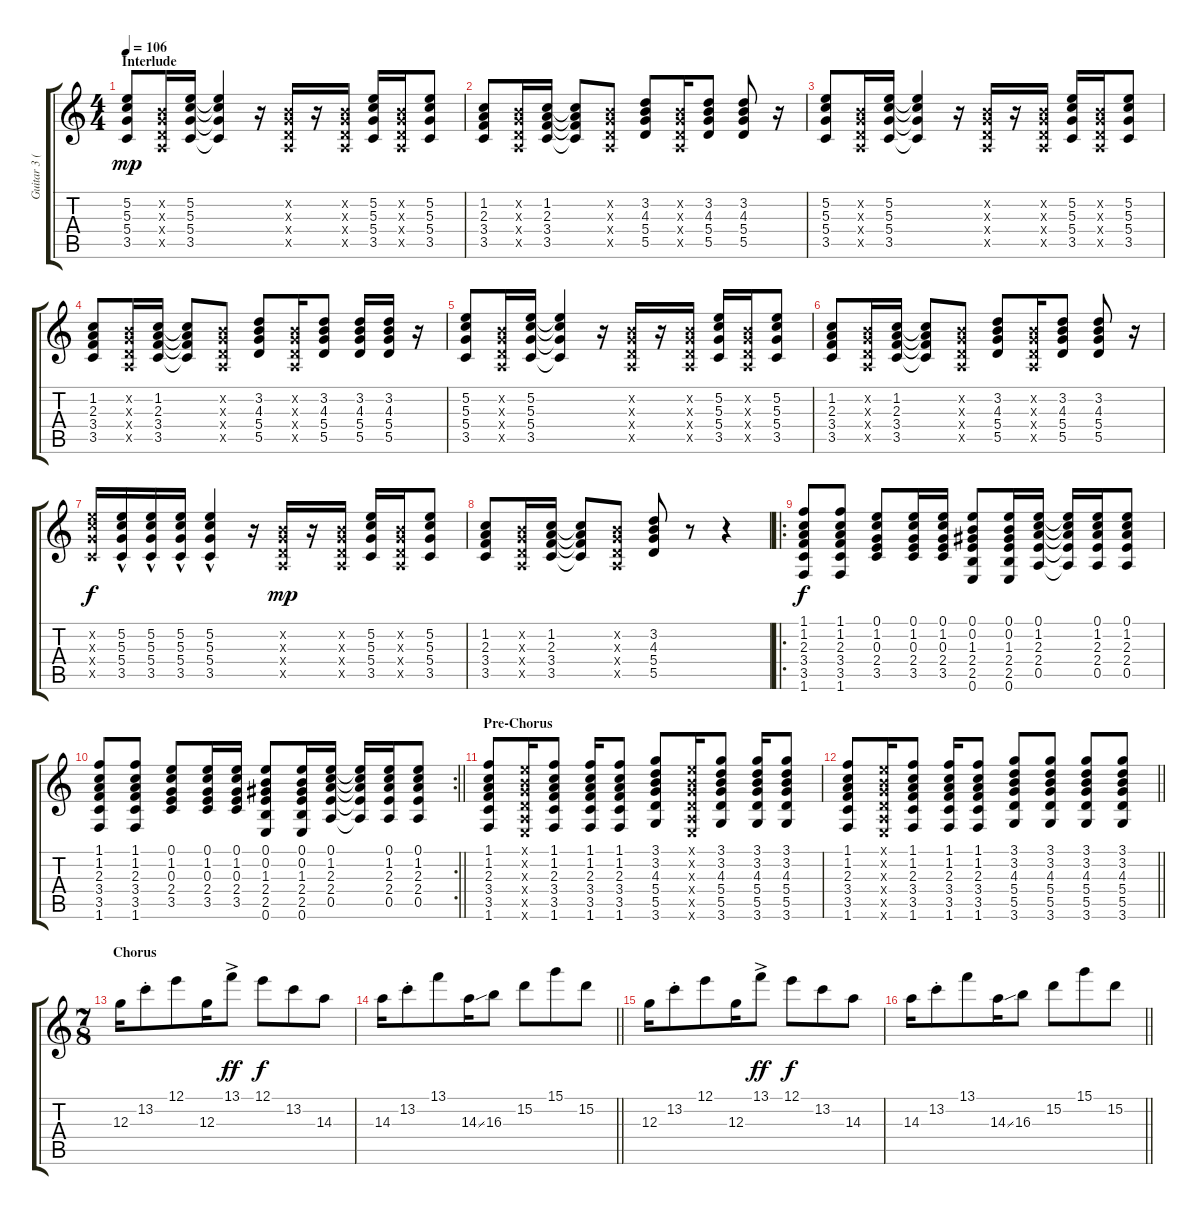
\track ("Guitar 3 (Dist)" "Guitar 3 (") {instrument overdrivenguitar}
\staff {score tabs}
\tuning (E4 B3 G3 D3 A2 E2) {hide}
\ts (4 4)
\section ("" "Interlude")
\tempo 106
\clef g2
\ks c
(5.2 5.3 5.4 3.5).8{dy mp} (0.2{x} 0.3{x} 0.4{x} 0.5{x}).16 (5.2 5.3 5.4 3.5).16 (5.2{t} 5.3{t} 5.4{t} 3.5{t}).4 r.16 (0.2{x} 0.3{x} 0.4{x} 0.5{x}).16 r.16 (0.2{x} 0.3{x} 0.4{x} 0.5{x}).16 (5.2 5.3 5.4 3.5).16 (0.2{x} 0.3{x} 0.4{x} 0.5{x}).16 (5.2 5.3 5.4 3.5).8 |
(1.2 2.3 3.4 3.5).8 (0.2{x} 0.3{x} 0.4{x} 0.5{x}).16 (1.2 2.3 3.4 3.5).16 (1.2{t} 2.3{t} 3.4{t} 3.5{t}).8 (0.2{x} 0.3{x} 0.4{x} 0.5{x}).8 (3.2 4.3 5.4 5.5).8 (0.2{x} 0.3{x} 0.4{x} 0.5{x}).16 (3.2 4.3 5.4 5.5).8 (3.2 4.3 5.4 5.5).8 r.16 |
(5.2 5.3 5.4 3.5).8 (0.2{x} 0.3{x} 0.4{x} 0.5{x}).16 (5.2 5.3 5.4 3.5).16 (5.2{t} 5.3{t} 5.4{t} 3.5{t}).4 r.16 (0.2{x} 0.3{x} 0.4{x} 0.5{x}).16 r.16 (0.2{x} 0.3{x} 0.4{x} 0.5{x}).16 (5.2 5.3 5.4 3.5).16 (0.2{x} 0.3{x} 0.4{x} 0.5{x}).16 (5.2 5.3 5.4 3.5).8 |
(1.2 2.3 3.4 3.5).8 (0.2{x} 0.3{x} 0.4{x} 0.5{x}).16 (1.2 2.3 3.4 3.5).16 (1.2{t} 2.3{t} 3.4{t} 3.5{t}).8 (0.2{x} 0.3{x} 0.4{x} 0.5{x}).8 (3.2 4.3 5.4 5.5).8 (0.2{x} 0.3{x} 0.4{x} 0.5{x}).16 (3.2 4.3 5.4 5.5).8 (3.2 4.3 5.4 5.5).16 (3.2 4.3 5.4 5.5).16 r.16 |
(5.2 5.3 5.4 3.5).8 (0.2{x} 0.3{x} 0.4{x} 0.5{x}).16 (5.2 5.3 5.4 3.5).16 (5.2{t} 5.3{t} 5.4{t} 3.5{t}).4 r.16 (0.2{x} 0.3{x} 0.4{x} 0.5{x}).16 r.16 (0.2{x} 0.3{x} 0.4{x} 0.5{x}).16 (5.2 5.3 5.4 3.5).16 (0.2{x} 0.3{x} 0.4{x} 0.5{x}).16 (5.2 5.3 5.4 3.5).8 |
(1.2 2.3 3.4 3.5).8 (0.2{x} 0.3{x} 0.4{x} 0.5{x}).16 (1.2 2.3 3.4 3.5).16 (1.2{t} 2.3{t} 3.4{t} 3.5{t}).8 (0.2{x} 0.3{x} 0.4{x} 0.5{x}).8 (3.2 4.3 5.4 5.5).8 (0.2{x} 0.3{x} 0.4{x} 0.5{x}).16 (3.2 4.3 5.4 5.5).8 (3.2 4.3 5.4 5.5).8 r.16 |
(5.2{x} 5.3{x} 5.4{x} 3.5{x}).16{dy f} (5.2{hac} 5.3{hac} 5.4{hac} 3.5{hac}).16 (5.2{hac} 5.3{hac} 5.4{hac} 3.5{hac}).16 (5.2{hac} 5.3{hac} 5.4{hac} 3.5{hac}).16 (5.2{hac} 5.3{hac} 5.4{hac} 3.5{hac}).4 r.16 (0.2{x} 0.3{x} 0.4{x} 0.5{x}).16{dy mp} r.16 (0.2{x} 0.3{x} 0.4{x} 0.5{x}).16 (5.2 5.3 5.4 3.5).16 (0.2{x} 0.3{x} 0.4{x} 0.5{x}).16 (5.2 5.3 5.4 3.5).8 |
(1.2 2.3 3.4 3.5).8 (0.2{x} 0.3{x} 0.4{x} 0.5{x}).16 (1.2 2.3 3.4 3.5).16 (1.2{t} 2.3{t} 3.4{t} 3.5{t}).8 (0.2{x} 0.3{x} 0.4{x} 0.5{x}).8 (3.2 4.3 5.4 5.5).8 r.8 r.4 |
\ro
(1.1 1.2 2.3 3.4 3.5 1.6).8{dy f} (1.1 1.2 2.3 3.4 3.5 1.6).8 (0.1 1.2 0.3 2.4 3.5).8 (0.1 1.2 0.3 2.4 3.5).16 (0.1 1.2 0.3 2.4 3.5).16 (0.1 0.2 1.3 2.4 2.5 0.6).8 (0.1 0.2 1.3 2.4 2.5 0.6).16 (0.1 1.2 2.3 2.4 0.5).16 (0.1{t} 1.2{t} 2.3{t} 2.4{t} 0.5{t}).16 (0.1 1.2 2.3 2.4 0.5).16 (0.1 1.2 2.3 2.4 0.5).8 |
\rc 2
\barLineRight lightlight
(1.1 1.2 2.3 3.4 3.5 1.6).8 (1.1 1.2 2.3 3.4 3.5 1.6).8 (0.1 1.2 0.3 2.4 3.5).8 (0.1 1.2 0.3 2.4 3.5).16 (0.1 1.2 0.3 2.4 3.5).16 (0.1 0.2 1.3 2.4 2.5 0.6).8 (0.1 0.2 1.3 2.4 2.5 0.6).16 (0.1 1.2 2.3 2.4 0.5).16 (0.1{t} 1.2{t} 2.3{t} 2.4{t} 0.5{t}).16 (0.1 1.2 2.3 2.4 0.5).16 (0.1 1.2 2.3 2.4 0.5).8 |
\section ("" "Pre-Chorus")
(1.1 1.2 2.3 3.4 3.5 1.6).8 (0.1{x} 0.2{x} 0.3{x} 0.4{x} 0.5{x} 0.6{x}).16 (1.1 1.2 2.3 3.4 3.5 1.6).8 (1.1 1.2 2.3 3.4 3.5 1.6).16 (1.1 1.2 2.3 3.4 3.5 1.6).8 (3.1 3.2 4.3 5.4 5.5 3.6).8 (0.1{x} 0.2{x} 0.3{x} 0.4{x} 0.5{x} 0.6{x}).16 (3.1 3.2 4.3 5.4 5.5 3.6).8 (3.1 3.2 4.3 5.4 5.5 3.6).16 (3.1 3.2 4.3 5.4 5.5 3.6).8 |
\barLineRight lightlight
(1.1 1.2 2.3 3.4 3.5 1.6).8 (0.1{x} 0.2{x} 0.3{x} 0.4{x} 0.5{x} 0.6{x}).16 (1.1 1.2 2.3 3.4 3.5 1.6).8 (1.1 1.2 2.3 3.4 3.5 1.6).16 (1.1 1.2 2.3 3.4 3.5 1.6).8 (3.1 3.2 4.3 5.4 5.5 3.6).8 (3.1 3.2 4.3 5.4 5.5 3.6).8 (3.1 3.2 4.3 5.4 5.5 3.6).8 (3.1 3.2 4.3 5.4 5.5 3.6).8 |
\ts (7 8)
\section ("" "Chorus")
12.3.16 13.2{st}.8 12.1.8 12.3.16 13.1{ac}.8{dy ff} 12.1.8{dy f} 13.2.8 14.3.8 |
\barLineRight lightlight
14.3.16 13.2{st}.8 13.1.8 14.3{ss}.16 16.3.8 15.2.8 15.1.8 15.2.8 |
12.3.16 13.2{st}.8 12.1.8 12.3.16 13.1{ac}.8{dy ff} 12.1.8{dy f} 13.2.8 14.3.8 |
\barLineRight lightlight
14.3.16 13.2{st}.8 13.1.8 14.3{ss}.16 16.3.8 15.2.8 15.1.8 15.2.8
